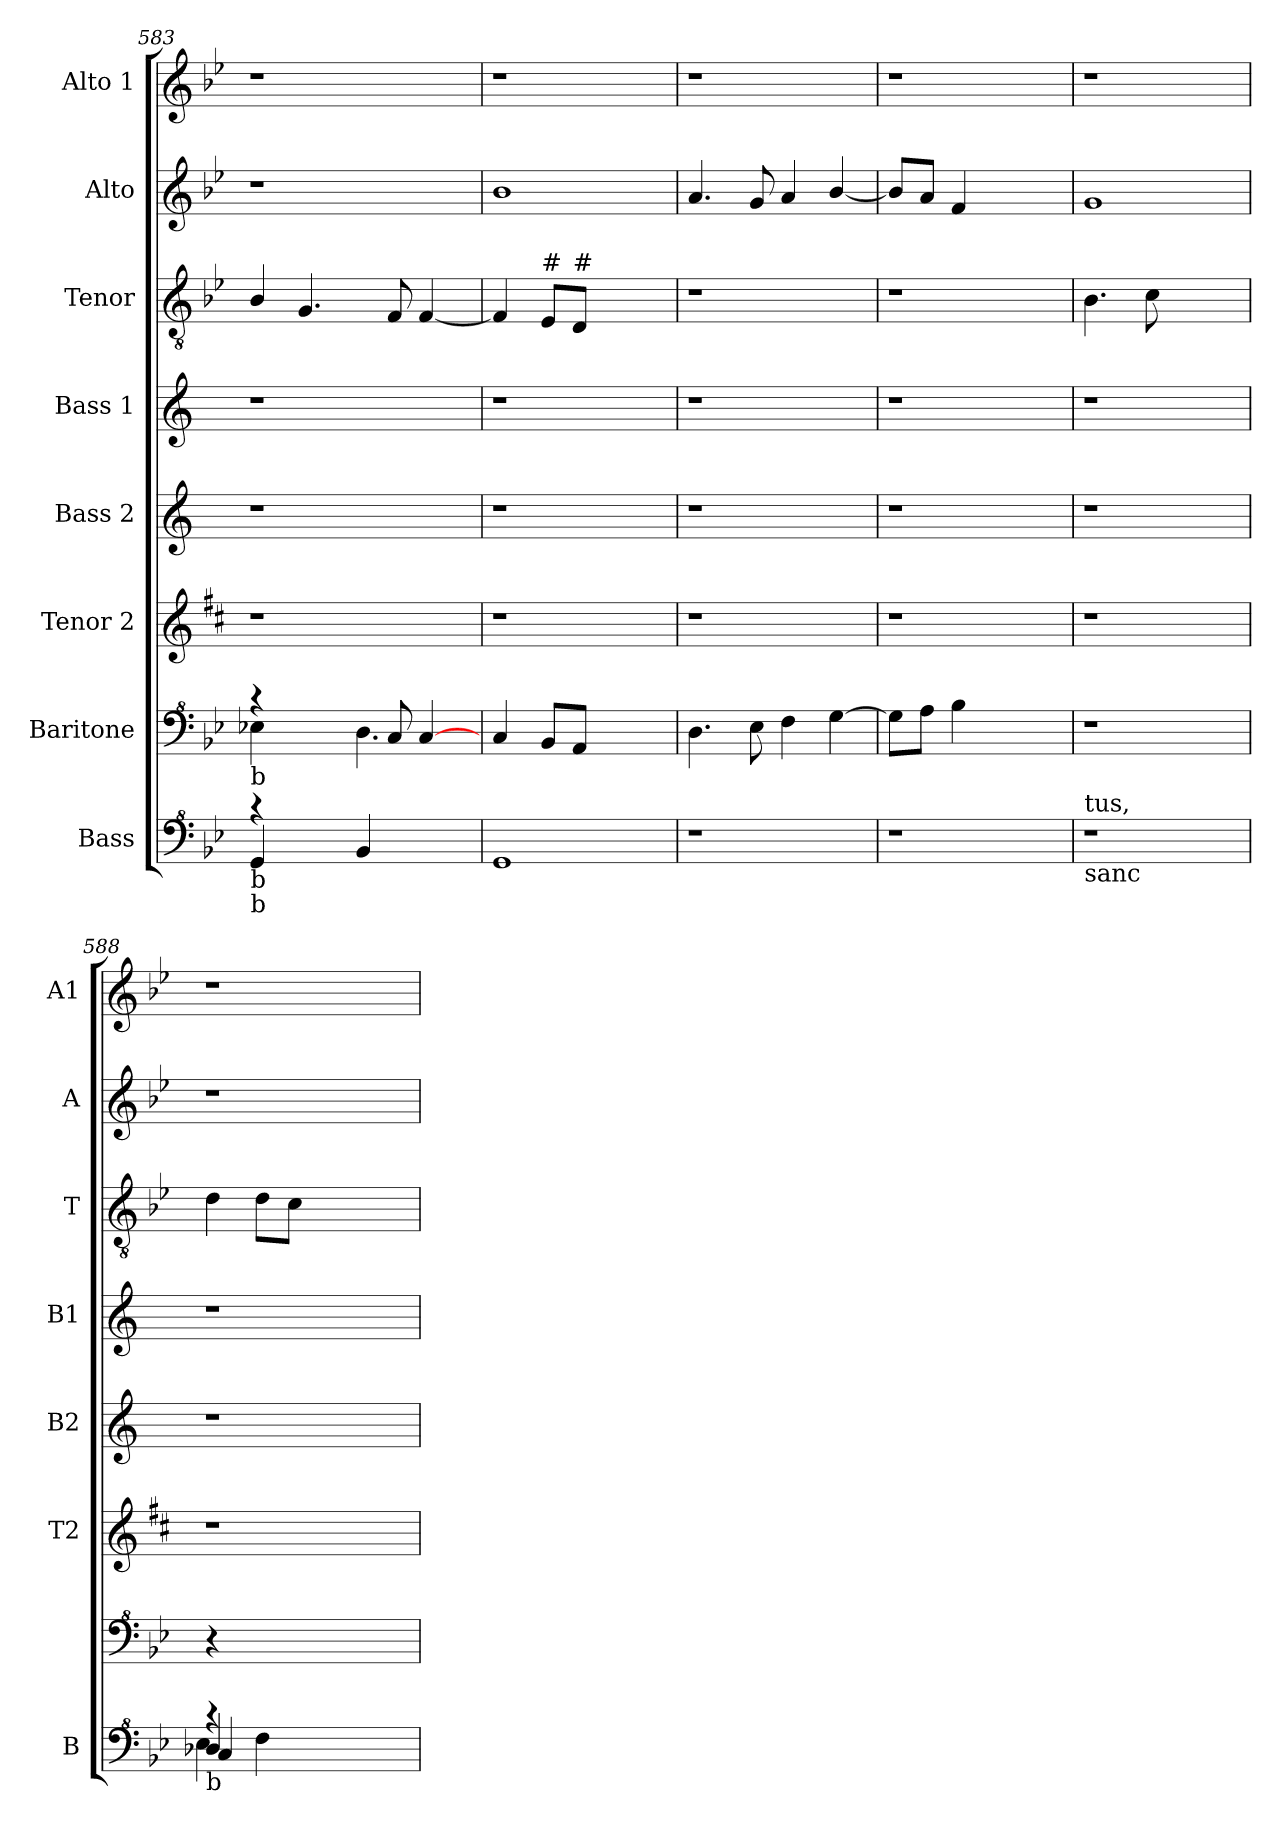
**kern	**kern	**kern	**kern	**kern	**kern	**kern	**kern
*part8	*part7	*part6	*part5	*part4	*part3	*part2	*part1
*staff8	*staff7	*staff6	*staff5	*staff4	*staff3	*staff2	*staff1
*I"Bass	*I"Baritone	*I"Tenor 2	*I"Bass 2	*I"Bass 1	*I"Tenor	*I"Alto	*I"Alto 1
*I'B	*	*I'T2	*I'B2	*I'B1	*I'T	*I'A	*I'A1
!!LO:PB:g=z
*clefF^4	*clefF^4	*clefG2	*clefG2	*clefG2	*clefGv2	*clefG2	*clefG2
*	*	*ITrd1c2	*	*	*ITrd1c2	*ITrd1c2	*ITrd1c2
*k[b-e-]	*k[b-e-]	*k[]	*k[]	*k[]	*k[b-e-a-d-]	*k[b-e-a-d-]	*k[b-e-a-d-]
*B-:	*B-:	*C:	*C:	*C:	*A-:	*A-:	*A-:
=583	=583	=583	=583	=583	=583	=583	=583
*^	*^	*	*	*	*	*	*
*	*	*	*^	*	*	*	*	*	*
!	!	!LO:TX:b:t=b	!	!	!	!	!	!	!	!
!LO:TX:b:t=b	!	!	!	!	!	!	!	!	!	!
!LO:TX:b:t=b	!	!	!	!	!	!	!	!	!	!
4rcc	4G/	4rcc	4e-X\	2ryy	1r	1r	1r	4A-/	1r	1r
4ryy	4ryy	2.ryy	32ryy	.	.	.	.	4.F/	.	.
.	.	.	8..ryy	.	.	.	.	.	.	.
2ryy	4B-/	.	4.d\	8ryy	.	.	.	.	.	.
.	.	.	.	8c/	.	.	.	8E-/	.	.
.	4ryy	.	.	[<4c/	.	.	.	[<4E-/	.	.
.	.	.	8ryy	.	.	.	.	.	.	.
*v	*v	*	*	*	*	*	*	*	*	*
*	*v	*v	*v	*	*	*	*	*	*
=584	=584	=584	=584	=584	=584	=584	=584
1G	4c/	1r	1r	1r	4E-/]	1a-	1r
!	!	!	!	!	!LO:TX:a:t=#	!	!
.	8B-/L	.	.	.	8D-/L	.	.
!	!	!	!	!	!LO:TX:a:t=#	!	!
.	8A/J	.	.	.	8C/J	.	.
.	2ryy	.	.	.	2ryy	.	.
=585	=585	=585	=585	=585	=585	=585	=585
1r	4.d\	1r	1r	1r	1r	4.g/	1r
.	8e-\	.	.	.	.	8f/	.
.	4f\	.	.	.	.	4g/	.
.	[>4g\	.	.	.	.	[<4a-/	.
=586	=586	=586	=586	=586	=586	=586	=586
1r	8g\L]	1r	1r	1r	1r	8a-/L]	1r
.	8a\J	.	.	.	.	8g/J	.
.	4b-\	.	.	.	.	4e-/	.
.	2ryy	.	.	.	.	2ryy	.
=587	=587	=587	=587	=587	=587	=587	=587
!LO:TX:a:t=tus,	!	!	!	!	!	!	!
!LO:TX:b:t=sanc	!	!	!	!	!	!	!
1r	1r	1r	1r	1r	4.A-\	1f	1r
.	.	.	.	.	8B-\	.	.
.	.	.	.	.	2ryy	.	.
!!LO:LB:g=z
=588	=588	=588	=588	=588	=588	=588	=588
*^	*	*	*	*	*	*	*
*	*^	*	*	*	*	*	*	*
*	*	*^	*	*	*	*	*	*	*
!LO:TX:b:t=b	!	!	!	!	!	!	!	!	!	!
4rcc	4d-X/	4c/	4e-\	4r	1r	1r	1r	4c\	1r	1r
2ryy	2ryy	2ryy	4f\	2.ryy	.	.	.	8c\L	.	.
.	.	.	.	.	.	.	.	8B-\J	.	.
.	.	.	2ryy	.	.	.	.	2ryy	.	.
4ryy	4ryy	4ryy	.	.	.	.	.	.	.	.
*v	*v	*v	*v	*	*	*	*	*	*	*
=	=	=	=	=	=	=	=
*-	*-	*-	*-	*-	*-	*-	*-
